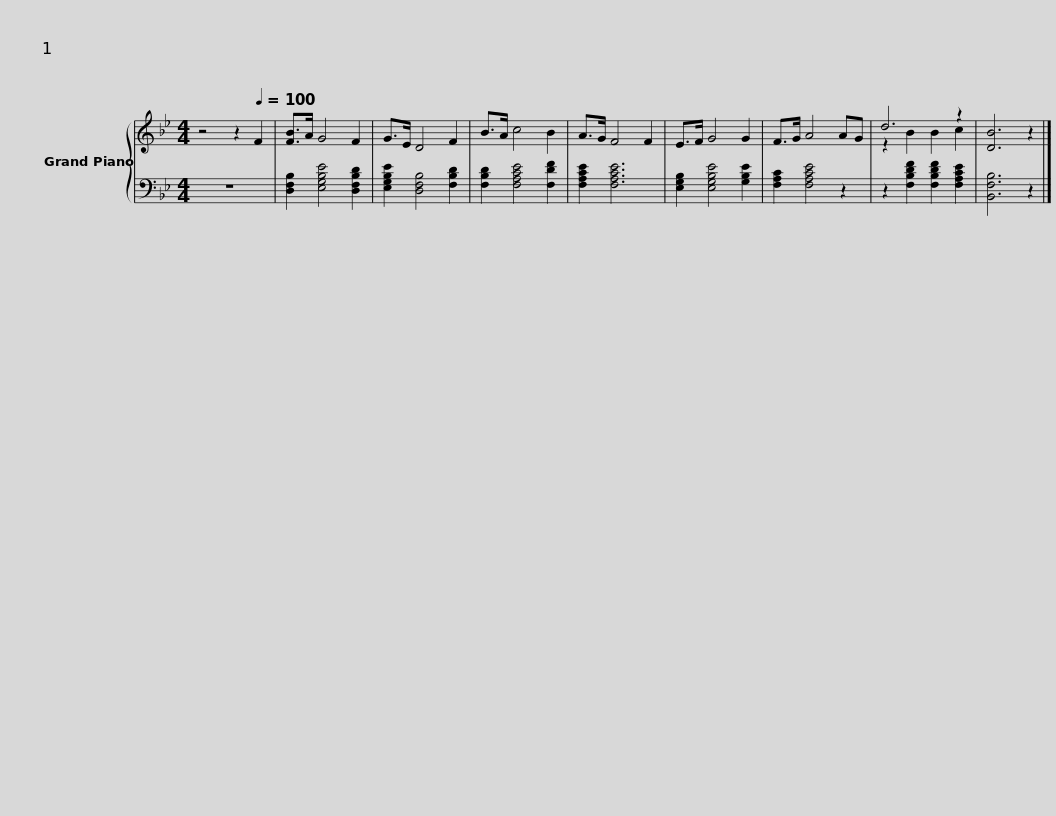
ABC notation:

X:1
%%score { ( 1 3 ) | 2 }
L:1/8
M:4/4
I:linebreak $
K:Bb
V:1 treble
V:3 treble
V:2 bass
V:1
 z4 z2[Q:1/4=100] F2 | [FB]>A G4 F2 | G>E D4 F2 | B>A c4 B2 | A>G F4 F2 | %5
 E>F G4 G2 | F>G A4 AG | d6 z2 |$ [DB]6 z2 |] %9
V:2
 z8 | [D,F,B,]2 [E,G,B,E]4 [D,F,B,D]2 | [E,G,B,E]2 [D,F,B,]4 [F,B,D]2 | [F,B,D]2 [F,A,CE]4 [F,DF]2 | [F,A,CE]2 [F,A,CE]6 | %5
 [E,G,B,]2 [E,G,B,E]4 [G,B,E]2 | [F,A,C]2 [F,A,CE]4 z2 | z2 [F,B,DF]2 [F,B,DF]2 [F,A,CE]2 |$ [B,,F,B,]6 z2 |] %9
V:3
 x8 | x8 | x8 | x8 | x8 | %5
 x8 | x8 | z2 B2 B2 c2 |$ x8 |] %9
